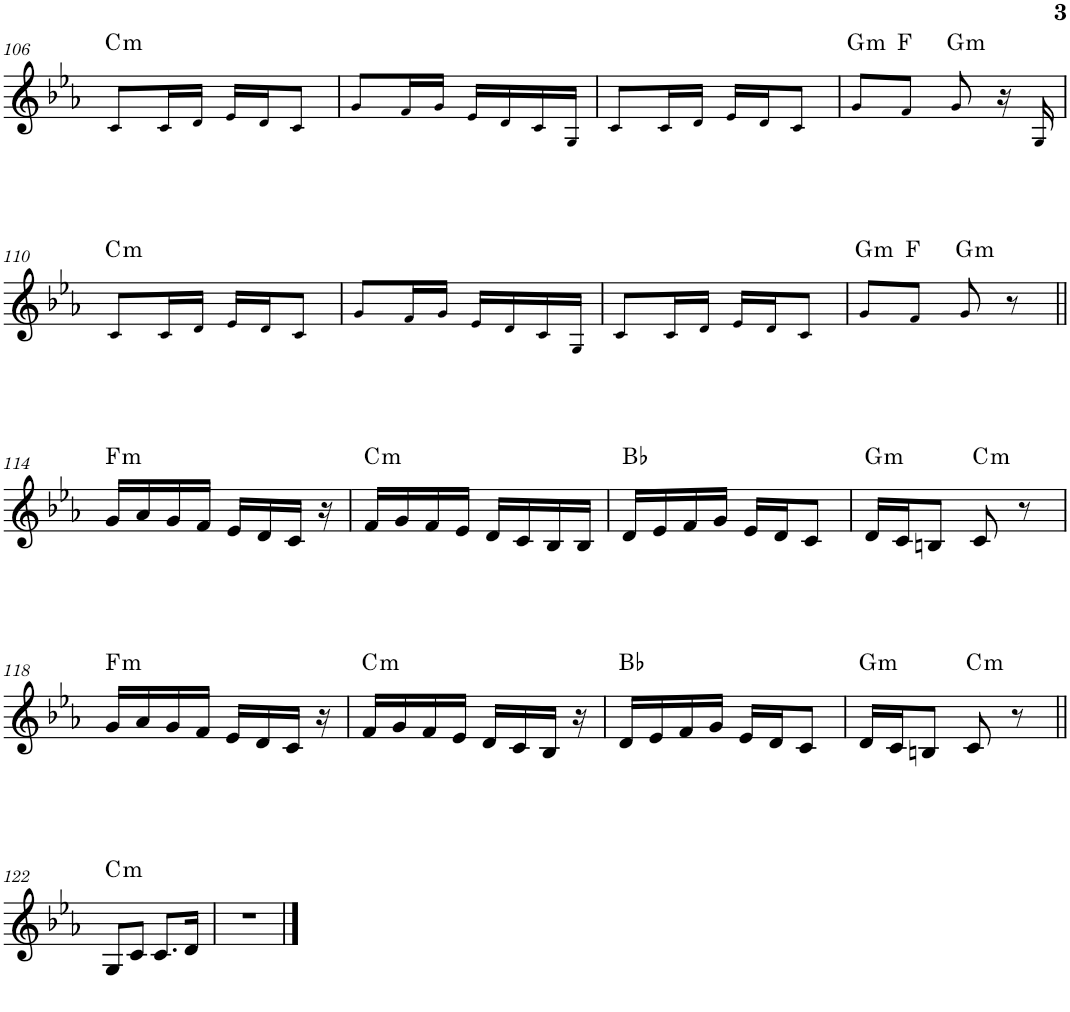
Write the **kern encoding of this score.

**kern	**harte
*part1	*part1
*staff1	*
*I"Piano	*
*I'Pno.	*
!!LO:PB:g=z
*clefG2	*
*k[b-e-a-]	*
*M2/4	*
=106	=106
!	!LO:H:kt=m
8c!/L	C:min
16c!/L	.
16d!/JJ	.
16e-!/LL	.
16d!/J	.
8c!/J	.
=107	=107
8g!/L	.
16f!/L	.
16g!/JJ	.
16e-!/LL	.
16d!/	.
16c!/	.
16G!/JJ	.
=108	=108
8c!/L	.
16c!/L	.
16d!/JJ	.
16e-!/LL	.
16d!/J	.
8c!/J	.
=109	=109
!	!LO:H:kt=m
8g!/L	G:min
8f!/J	F:maj
!	!LO:H:kt=m
8g!/	G:min
16r	.
16G!/	.
!!LO:LB:g=z
=110	=110
!	!LO:H:kt=m
8c!/L	C:min
16c!/L	.
16d!/JJ	.
16e-!/LL	.
16d!/J	.
8c!/J	.
=111	=111
8g!/L	.
16f!/L	.
16g!/JJ	.
16e-!/LL	.
16d!/	.
16c!/	.
16G!/JJ	.
=112	=112
8c!/L	.
16c!/L	.
16d!/JJ	.
16e-!/LL	.
16d!/J	.
8c!/J	.
=113	=113
!	!LO:H:kt=m
8g!/L	G:min
8f!/J	F:maj
!	!LO:H:kt=m
8g!/	G:min
8r	.
!!LO:LB:g=z
=114||	=114||
!	!LO:H:kt=m
16g/LL	F:min
16a-/	.
16g/	.
16f/JJ	.
16e-/LL	.
16d/	.
16c/JJ	.
16r	.
=115	=115
!	!LO:H:kt=m
16f/LL	C:min
16g/	.
16f/	.
16e-/JJ	.
16d/LL	.
16c/	.
16B-/	.
16B-/JJ	.
=116	=116
16d/LL	Bb:maj
16e-/	.
16f/	.
16g/JJ	.
16e-/LL	.
16d/J	.
8c/J	.
=117	=117
!	!LO:H:kt=m
16d/LL	G:min
16c/J	.
8Bn/J	.
!	!LO:H:kt=m
8c/	C:min
8r	.
!!LO:LB:g=z
=118	=118
!	!LO:H:kt=m
16g/LL	F:min
16a-/	.
16g/	.
16f/JJ	.
16e-/LL	.
16d/	.
16c/JJ	.
16r	.
=119	=119
!	!LO:H:kt=m
16f/LL	C:min
16g/	.
16f/	.
16e-/JJ	.
16d/LL	.
16c/	.
16B-/JJ	.
16r	.
=120	=120
16d/LL	Bb:maj
16e-/	.
16f/	.
16g/JJ	.
16e-/LL	.
16d/J	.
8c/J	.
=121	=121
!	!LO:H:kt=m
16d/LL	G:min
16c/J	.
8Bn/J	.
!	!LO:H:kt=m
8c/	C:min
8r	.
!!LO:LB:g=z
=122||	=122||
!	!LO:H:kt=m
8G/L	C:min
8c/J	.
8.c/L	.
16d/Jk	.
=123	=123
2r	.
==	==
*-	*-
